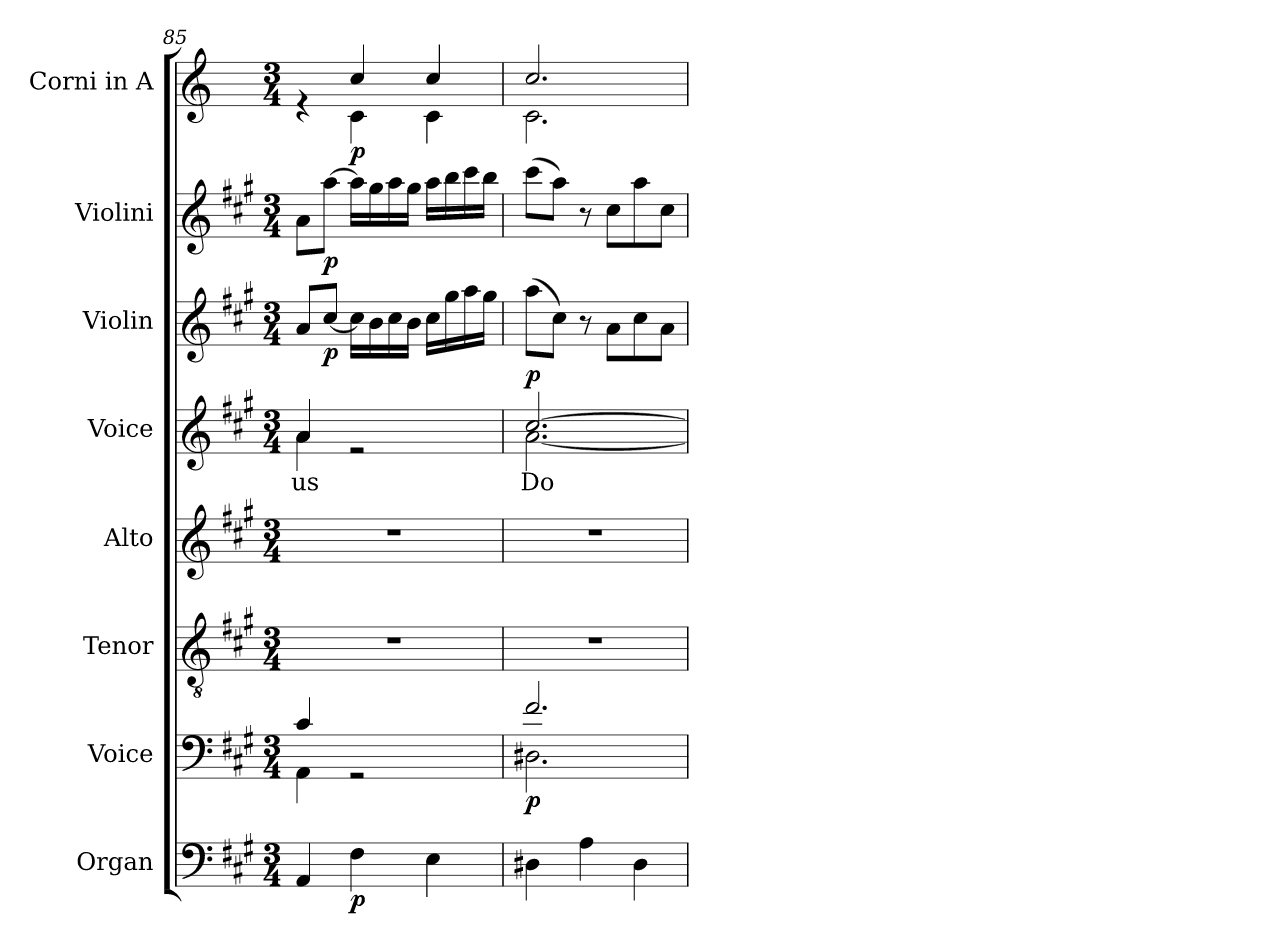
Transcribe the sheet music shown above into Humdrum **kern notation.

**kern	**dynam	**kern	**dynam	**kern	**kern	**kern	**text	**dynam	**kern	**dynam	**kern	**dynam	**kern	**dynam
*part8	*part8	*part7	*part7	*part6	*part5	*part4	*part4	*part4	*part3	*part3	*part2	*part2	*part1	*part1
*staff8	*staff8	*staff7	*staff7	*staff6	*staff5	*staff4	*staff4	*staff4	*staff3	*staff3	*staff2	*staff2	*staff1	*staff1
*I"Organ	*	*I"Voice	*	*I"Tenor	*I"Alto	*I"Voice	*	*	*I"Violin	*	*I"Violini	*	*I"Corni in A	*
*	*	*	*	*	*	*	*	*	*I'Vln	*	*I'Vln	*	*	*
!!LO:PB:g=z
*clefF4	*	*clefF4	*	*clefGv2	*clefG2	*clefG2	*	*	*clefG2	*	*clefG2	*	*clefG2	*
*	*	*	*	*	*	*	*	*	*	*	*	*	*ITrd2c3	*
*k[f#c#g#]	*	*k[f#c#g#]	*	*k[f#c#g#]	*k[f#c#g#]	*k[f#c#g#]	*	*	*k[f#c#g#]	*	*k[f#c#g#]	*	*k[f#c#g#]	*
*M3/4	*	*M3/4	*	*M3/4	*M3/4	*M3/4	*	*	*M3/4	*	*M3/4	*	*M3/4	*
=85	=85	=85	=85	=85	=85	=85	=85	=85	=85	=85	=85	=85	=85	=85
*	*	*^	*	*	*	*	*	*	*	*	*	*	*	*
!	!	!	!	!	!	!	!	!LO:LY:b	!	!	!	!	!	!	!
*	*	*	*	*	*	*	*^	*	*	*	*	*	*	*^	*
4AA/	.	4c#/	4AA\	.	2.r	2.r	4a/	4a\	-us	.	8a/L	.	8a\L	.	4re	4ryy	.
!	!	!	!	!	!	!	!	!	!	!	!	!LO:DY:b	!	!LO:DY:b	!	!	!
.	.	.	.	.	.	.	.	.	.	.	[8cc#/J	p	[8aa\J	p	.	.	.
!	!LO:DY:b	!	!	!	!	!	!	!	!	!	!	!	!	!	!	!	!LO:DY:b
4F#\	p	2rGG	2ryy	.	.	.	2re	2ryy	.	.	16cc#\LL]	.	16aa\LL]	.	4a/	4A\	p
.	.	.	.	.	.	.	.	.	.	.	16b\	.	16gg#\	.	.	.	.
.	.	.	.	.	.	.	.	.	.	.	16cc#\	.	16aa\	.	.	.	.
.	.	.	.	.	.	.	.	.	.	.	16b\JJ	.	16gg#\JJ	.	.	.	.
4E\	.	.	.	.	.	.	.	.	.	.	16cc#\LL	.	16aa\LL	.	4a/	4A\	.
.	.	.	.	.	.	.	.	.	.	.	16gg#\	.	16bb\	.	.	.	.
.	.	.	.	.	.	.	.	.	.	.	16aa\	.	16ccc#\	.	.	.	.
.	.	.	.	.	.	.	.	.	.	.	16gg#\JJ	.	16bb\JJ	.	.	.	.
=86	=86	=86	=86	=86	=86	=86	=86	=86	=86	=86	=86	=86	=86	=86	=86	=86	=86
!	!	!	!	!LO:DY:b	!	!	!	!	!LO:LY:b	!LO:DY:b	!	!	!	!	!	!	!
4D#X\	.	2.f#/	2.D#X\	p	2.r	2.r	[2.cc#/	[2.a\	Do-	p	(8aa\L	.	(8ccc#\L	.	2.a/	2.A\	.
.	.	.	.	.	.	.	.	.	.	.	8cc#\J)	.	8aa\J)	.	.	.	.
4A\	.	.	.	.	.	.	.	.	.	.	8r	.	8r	.	.	.	.
.	.	.	.	.	.	.	.	.	.	.	8a\L	.	8cc#\L	.	.	.	.
4D#\	.	.	.	.	.	.	.	.	.	.	8cc#\	.	8aa\	.	.	.	.
.	.	.	.	.	.	.	.	.	.	.	8a\J	.	8cc#\J	.	.	.	.
*	*	*v	*v	*	*	*	*v	*v	*	*	*	*	*	*	*v	*v	*
=	=	=	=	=	=	=	=	=	=	=	=	=	=	=
*-	*-	*-	*-	*-	*-	*-	*-	*-	*-	*-	*-	*-	*-	*-
